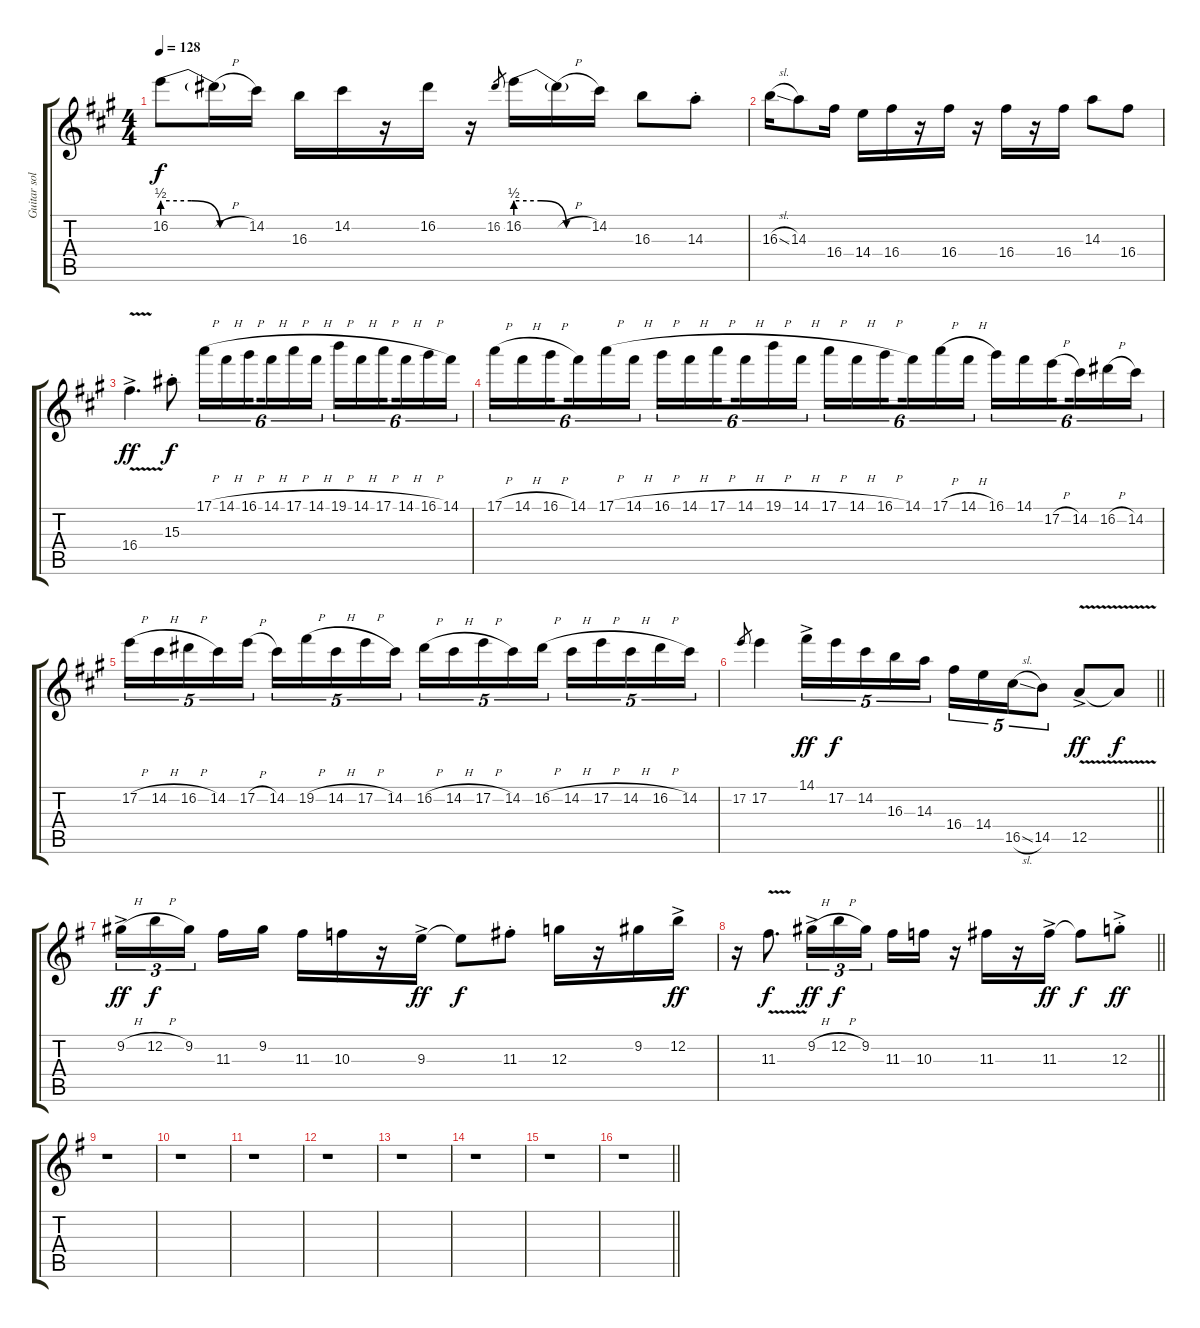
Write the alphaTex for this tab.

\track ("Guitar solo" "Guitar sol") {instrument distortionguitar}
\staff {score tabs}
\tuning (E4 B3 G3 D3 A2 E2) {hide}
\ts (4 4)
\tempo 128
\clef g2
\ks a
16.2{be (custom 0 2 20 2 40 0 60 0) t}.8{dy f} 16.2{h t}.16 14.2.16 16.3.16 14.2.16 r.16 16.2.16 r.16 16.2.8{gr} 16.2{be (custom 0 2 20 2 40 0 60 0)}.16 16.2{h t}.16 14.2.16 16.3.8 14.3{st}.8 |
16.3{sl}.16 14.3.8 16.4.16 14.4.16 16.4.16 r.16 16.4.16 r.16 16.4.16 r.16 16.4.16 14.3.8 16.4.8 |
16.4{v ac}.4{d dy ff} 15.3{st}.8{dy f} 17.1{h}.16{tu (6 4)} 14.1{h}.16{tu (6 4)} 16.1{h}.16{tu (6 4) beam splitsecondary} 14.1{h}.16{tu (6 4)} 17.1{h}.16{tu (6 4)} 14.1{h}.16{tu (6 4)} 19.1{h}.16{tu (6 4)} 14.1{h}.16{tu (6 4)} 17.1{h}.16{tu (6 4) beam splitsecondary} 14.1{h}.16{tu (6 4)} 16.1{h}.16{tu (6 4)} 14.1.16{tu (6 4)} |
17.1{h}.16{tu (6 4)} 14.1{h}.16{tu (6 4)} 16.1{h}.16{tu (6 4) beam splitsecondary} 14.1.16{tu (6 4)} 17.1{h}.16{tu (6 4)} 14.1{h}.16{tu (6 4)} 16.1{h}.16{tu (6 4)} 14.1{h}.16{tu (6 4)} 17.1{h}.16{tu (6 4) beam splitsecondary} 14.1{h}.16{tu (6 4)} 19.1{h}.16{tu (6 4)} 14.1{h}.16{tu (6 4)} 17.1{h}.16{tu (6 4)} 14.1{h}.16{tu (6 4)} 16.1{h}.16{tu (6 4) beam splitsecondary} 14.1.16{tu (6 4)} 17.1{h}.16{tu (6 4)} 14.1{h}.16{tu (6 4)} 16.1.16{tu (6 4)} 14.1.16{tu (6 4)} 17.2{h}.16{tu (6 4) beam splitsecondary} 14.2.16{tu (6 4)} 16.2{h}.16{tu (6 4)} 14.2.16{tu (6 4)} |
17.2{h}.16{tu (5 4)} 14.2{h}.16{tu (5 4)} 16.2{h}.16{tu (5 4)} 14.2.16{tu (5 4)} 17.2{h}.16{tu (5 4)} 14.2.16{tu (5 4)} 19.2{h}.16{tu (5 4)} 14.2{h}.16{tu (5 4)} 17.2{h}.16{tu (5 4)} 14.2.16{tu (5 4)} 16.2{h}.16{tu (5 4)} 14.2{h}.16{tu (5 4)} 17.2{h}.16{tu (5 4)} 14.2.16{tu (5 4)} 16.2{h}.16{tu (5 4)} 14.2{h}.16{tu (5 4)} 17.2{h}.16{tu (5 4)} 14.2{h}.16{tu (5 4)} 16.2{h}.16{tu (5 4)} 14.2.16{tu (5 4)} |
\barLineRight lightlight
17.2.8{gr} 17.2.4 14.1{ac}.16{tu (5 4) dy ff} 17.2.16{tu (5 4) dy f} 14.2.16{tu (5 4)} 16.3.16{tu (5 4)} 14.3.16{tu (5 4)} 16.4.16{tu (5 4)} 14.4.16{tu (5 4)} 16.5{sl}.16{tu (5 4)} 14.5.8{tu (5 4)} 12.5{v ac}.8{dy ff} 12.5{v t}.8{dy f} |
\ks g
9.2{h ac}.16{tu (3 2) dy ff} 12.2{h}.16{tu (3 2) dy f} 9.2.16{tu (3 2) beam splitsecondary} 11.3.16 9.2.16 11.3.16 10.3.16 r.16 9.3{ac}.16{dy ff} 9.3{t}.8{dy f} 11.3{st}.8 12.3.16 r.16 9.2.16 12.2{ac}.16{dy ff} |
\barLineRight lightlight
r.16 11.3{v}.8{d dy f} 9.2{h ac}.16{tu (3 2) dy ff} 12.2{h}.16{tu (3 2) dy f} 9.2.16{tu (3 2) beam splitsecondary} 11.3.16 10.3.16 r.16 11.3.16 r.16 11.3{ac}.16{dy ff} 11.3{t}.8{dy f} 12.3{ac st}.8{dy ff} |
r.1 |
r.1 |
r.1 |
r.1 |
r.1 |
r.1 |
r.1 |
\barLineRight lightlight
r.1
